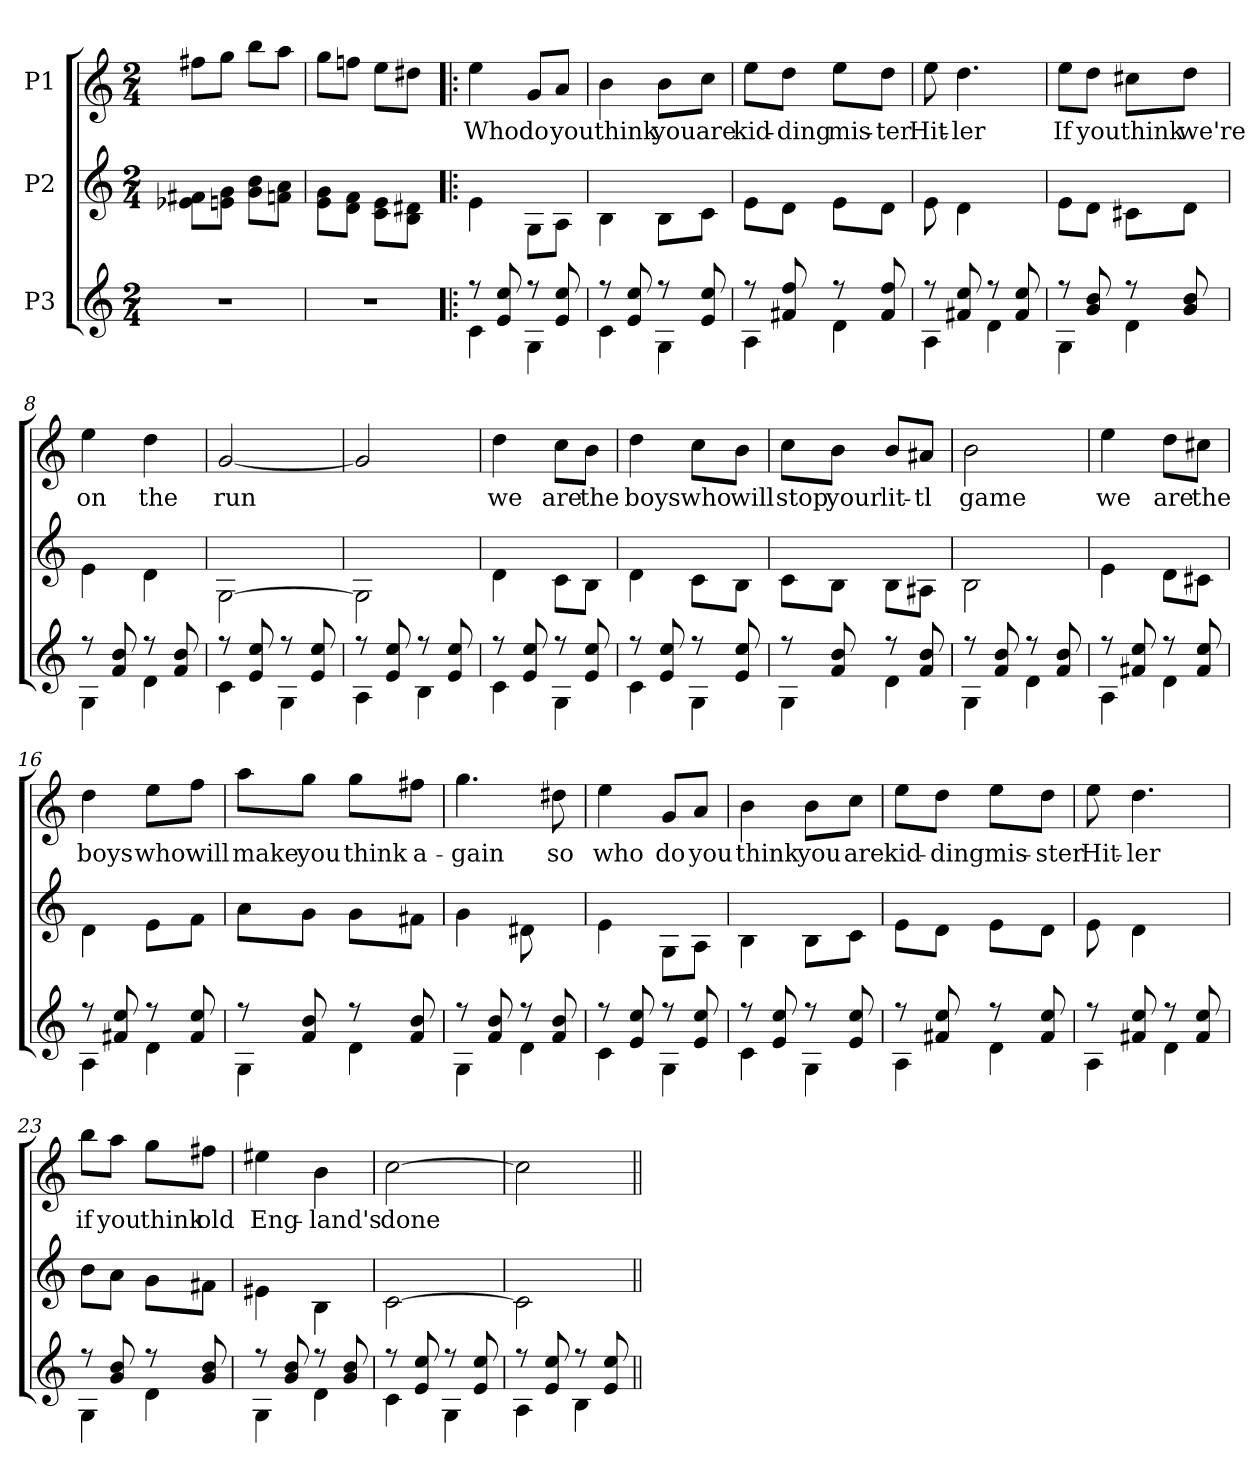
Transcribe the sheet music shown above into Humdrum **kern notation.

**kern	**kern	**kern	**text
*part3	*part2	*part1	*part1
*staff3	*staff2	*staff1	*staff1
*I"P3	*I"P2	*I"P1	*
*stria4	*stria4	*	*
*	*	*clefG2	*
*k[]	*k[]	*k[]	*
*M2/4	*M2/4	*M2/4	*
=1	=1	=1	=1
2r	8e-\ 8f#\L	8ff#X\L	.
.	8e\ 8g\J	8gg\J	.
.	8g\ 8b\L	8bb\L	.
.	8f\ 8a\J	8aa\J	.
=2	=2	=2	=2
2r	8e\ 8g\L	8gg\L	.
.	8d\ 8f\J	8ffn\J	.
.	8c\ 8e\L	8ee\L	.
.	8B\ 8d#\J	8dd#X\J	.
=3!|:	=3!|:	=3!|:	=3!|:
*^	*	*	*
!	!	!	!	!LO:LY:b
8r	4c\	4e\	4ee\	Who
8e/ 8cc/	.	.	.	.
!	!	!	!	!LO:LY:b
8r	4G\	8G\L	8g/L	do
!	!	!	!	!LO:LY:b
8e/ 8cc/	.	8A\J	8a/J	you
=4	=4	=4	=4	=4
!	!	!	!	!LO:LY:b
8r	4c\	4B\	4b\	think
8e/ 8cc/	.	.	.	.
!	!	!	!	!LO:LY:b
8r	4G\	8B\L	8b\L	you
!	!	!	!	!LO:LY:b
8e/ 8cc/	.	8c\J	8cc\J	are
=5	=5	=5	=5	=5
!	!	!	!	!LO:LY:b
8r	4A\	8e\L	8ee\L	kid-
!	!	!	!	!LO:LY:b
8f#/ 8dd/	.	8d\J	8dd\J	-ding
!	!	!	!	!LO:LY:b
8r	4d\	8e\L	8ee\L	mis-
!	!	!	!	!LO:LY:b
8f#/ 8dd/	.	8d\J	8dd\J	-ter
=6	=6	=6	=6	=6
!	!	!	!	!LO:LY:b
8r	4A\	8e\	8ee\	Hit-
!	!	!	!	!LO:LY:b
8f#/ 8cc/	.	4d\	4.dd\	-ler
8r	4d\	.	.	.
8f#/ 8cc/	.	8ryy	.	.
!!LO:LB:g=z
=7	=7	=7	=7	=7
!	!	!	!	!LO:LY:b
8r	4G\	8e\L	8ee\L	If
!	!	!	!	!LO:LY:b
8g/ 8b/	.	8d\J	8dd\J	you
!	!	!	!	!LO:LY:b
8r	4d\	8c#\L	8cc#X\L	think
!	!	!	!	!LO:LY:b
8g/ 8b/	.	8d\J	8dd\J	we're
=8	=8	=8	=8	=8
!	!	!	!	!LO:LY:b
8r	4G\	4e\	4ee\	on
8f/ 8b/	.	.	.	.
!	!	!	!	!LO:LY:b
8r	4d\	4d\	4dd\	the
8f/ 8b/	.	.	.	.
=9	=9	=9	=9	=9
!	!	!	!	!LO:LY:b
8r	4c\	[2G\	[2g/	run
8e/ 8cc/	.	.	.	.
8r	4G\	.	.	.
8e/ 8cc/	.	.	.	.
=10	=10	=10	=10	=10
8r	4A\	2G\]	2g/]	.
8e/ 8cc/	.	.	.	.
8r	4B\	.	.	.
8e/ 8cc/	.	.	.	.
=11	=11	=11	=11	=11
!	!	!	!	!LO:LY:b
8r	4c\	4d\	4dd\	we
8e/ 8cc/	.	.	.	.
!	!	!	!	!LO:LY:b
8r	4G\	8c\L	8cc\L	are
!	!	!	!	!LO:LY:b
8e/ 8cc/	.	8B\J	8b\J	the
=12	=12	=12	=12	=12
!	!	!	!	!LO:LY:b
8r	4c\	4d\	4dd\	boys
8e/ 8cc/	.	.	.	.
!	!	!	!	!LO:LY:b
8r	4G\	8c\L	8cc\L	who
!	!	!	!	!LO:LY:b
8e/ 8cc/	.	8B\J	8b\J	will
=13	=13	=13	=13	=13
!	!	!	!	!LO:LY:b
8r	4G\	8c\L	8cc\L	stop
!	!	!	!	!LO:LY:b
8f/ 8b/	.	8B\J	8b\J	your
!	!	!	!	!LO:LY:b
8r	4d\	8B\L	8b/L	lit-
!	!	!	!	!LO:LY:b
8f/ 8b/	.	8A#\J	8a#X/J	-tl
!!LO:LB:g=z
=14	=14	=14	=14	=14
!	!	!	!	!LO:LY:b
8r	4G\	2B\	2b\	game
8f/ 8b/	.	.	.	.
8r	4d\	.	.	.
8f/ 8b/	.	.	.	.
=15	=15	=15	=15	=15
!	!	!	!	!LO:LY:b
8r	4A\	4e\	4ee\	we
8f#/ 8cc/	.	.	.	.
!	!	!	!	!LO:LY:b
8r	4d\	8d\L	8dd\L	are
!	!	!	!	!LO:LY:b
8f#/ 8cc/	.	8c#\J	8cc#X\J	the
=16	=16	=16	=16	=16
!	!	!	!	!LO:LY:b
8r	4A\	4d\	4dd\	boys
8f#/ 8cc/	.	.	.	.
!	!	!	!	!LO:LY:b
8r	4d\	8e\L	8ee\L	who
!	!	!	!	!LO:LY:b
8f#/ 8cc/	.	8f\J	8ff\J	will
=17	=17	=17	=17	=17
!	!	!	!	!LO:LY:b
8r	4G\	8a\L	8aa\L	make
!	!	!	!	!LO:LY:b
8f/ 8b/	.	8g\J	8gg\J	you
!	!	!	!	!LO:LY:b
8r	4d\	8g\L	8gg\L	think
!	!	!	!	!LO:LY:b
8f/ 8b/	.	8f#\J	8ff#X\J	a-
=18	=18	=18	=18	=18
!	!	!	!	!LO:LY:b
8r	4G\	4g\	4.gg\	-gain
8f/ 8b/	.	.	.	.
8r	4d\	8d#\	.	.
!	!	!	!	!LO:LY:b
8f/ 8b/	.	8ryy	8dd#X\	so
=19	=19	=19	=19	=19
!	!	!	!	!LO:LY:b
8r	4c\	4e\	4ee\	who
8e/ 8cc/	.	.	.	.
!	!	!	!	!LO:LY:b
8r	4G\	8G\L	8g/L	do
!	!	!	!	!LO:LY:b
8e/ 8cc/	.	8A\J	8a/J	you
=20	=20	=20	=20	=20
!	!	!	!	!LO:LY:b
8r	4c\	4B\	4b\	think
8e/ 8cc/	.	.	.	.
!	!	!	!	!LO:LY:b
8r	4G\	8B\L	8b\L	you
!	!	!	!	!LO:LY:b
8e/ 8cc/	.	8c\J	8cc\J	are
!!LO:PB:g=z
=21	=21	=21	=21	=21
!	!	!	!	!LO:LY:b
8r	4A\	8e\L	8ee\L	kid-
!	!	!	!	!LO:LY:b
8f#/ 8cc/	.	8d\J	8dd\J	-ding
!	!	!	!	!LO:LY:b
8r	4d\	8e\L	8ee\L	mis-
!	!	!	!	!LO:LY:b
8f#/ 8cc/	.	8d\J	8dd\J	-ster
=22	=22	=22	=22	=22
!	!	!	!	!LO:LY:b
8r	4A\	8e\	8ee\	Hit-
!	!	!	!	!LO:LY:b
8f#/ 8cc/	.	4d\	4.dd\	-ler
8r	4d\	.	.	.
8f#/ 8cc/	.	8ryy	.	.
=23	=23	=23	=23	=23
!	!	!	!	!LO:LY:b
8r	4G\	8b\L	8bb\L	if
!	!	!	!	!LO:LY:b
8g/ 8b/	.	8a\J	8aa\J	you
!	!	!	!	!LO:LY:b
8r	4d\	8g\L	8gg\L	think
!	!	!	!	!LO:LY:b
8g/ 8b/	.	8f#\J	8ff#X\J	old
=24	=24	=24	=24	=24
!	!	!	!	!LO:LY:b
8r	4G\	4e#\	4ee#X\	Eng-
8g/ 8b/	.	.	.	.
!	!	!	!	!LO:LY:b
8r	4d\	4B\	4b\	-land's
8g/ 8b/	.	.	.	.
=25	=25	=25	=25	=25
!	!	!	!	!LO:LY:b
8r	4c\	[2c\	[2cc\	done
8e/ 8cc/	.	.	.	.
8r	4G\	.	.	.
8e/ 8cc/	.	.	.	.
=26	=26	=26	=26	=26
8r	4A\	2c\]	2cc\]	.
8e/ 8cc/	.	.	.	.
8r	4B\	.	.	.
8e/ 8cc/	.	.	.	.
*v	*v	*	*	*
=||	=||	=||	=||
*-	*-	*-	*-
